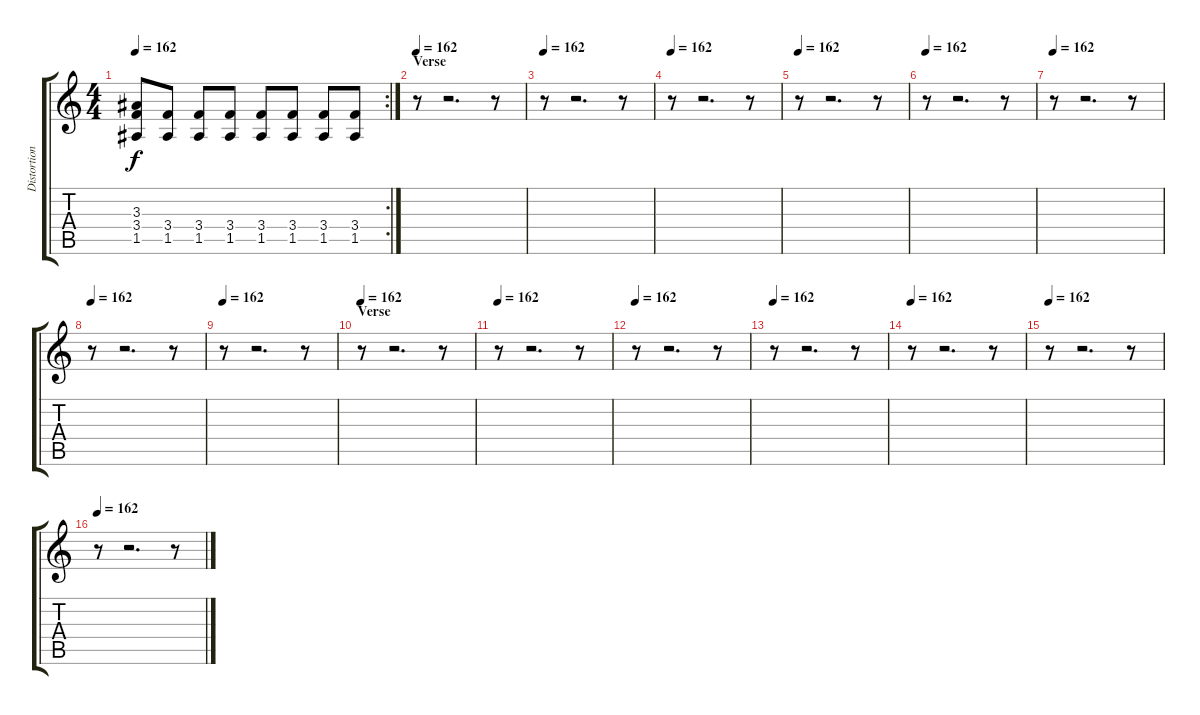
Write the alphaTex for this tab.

\track ("Distortion Guitar" "Distortion") {instrument distortionguitar}
\staff {score tabs}
\tuning (E4 B3 G3 D3 A2 D2) {hide}
\rc 2
\ts (4 4)
\tempo 162
\clef g2
\ks c
(3.3{t} 3.4{t} 1.5{t}).8{dy f} (3.4 1.5).8 (3.4 1.5).8 (3.4 1.5).8 (3.4 1.5).8 (3.4 1.5).8 (3.4 1.5).8 (3.4 1.5).8 |
\section ("" "Verse")
\tempo 162
r.8 r.2{d} r.8 |
\tempo 162
r.8 r.2{d} r.8 |
\tempo 162
r.8 r.2{d} r.8 |
\tempo 162
r.8 r.2{d} r.8 |
\tempo 162
r.8 r.2{d} r.8 |
\tempo 162
r.8 r.2{d} r.8 |
\tempo 162
r.8 r.2{d} r.8 |
\tempo 162
r.8 r.2{d} r.8 |
\section ("" "Verse")
\tempo 162
r.8 r.2{d} r.8 |
\tempo 162
r.8 r.2{d} r.8 |
\tempo 162
r.8 r.2{d} r.8 |
\tempo 162
r.8 r.2{d} r.8 |
\tempo 162
r.8 r.2{d} r.8 |
\tempo 162
r.8 r.2{d} r.8 |
\tempo 162
r.8 r.2{d} r.8
